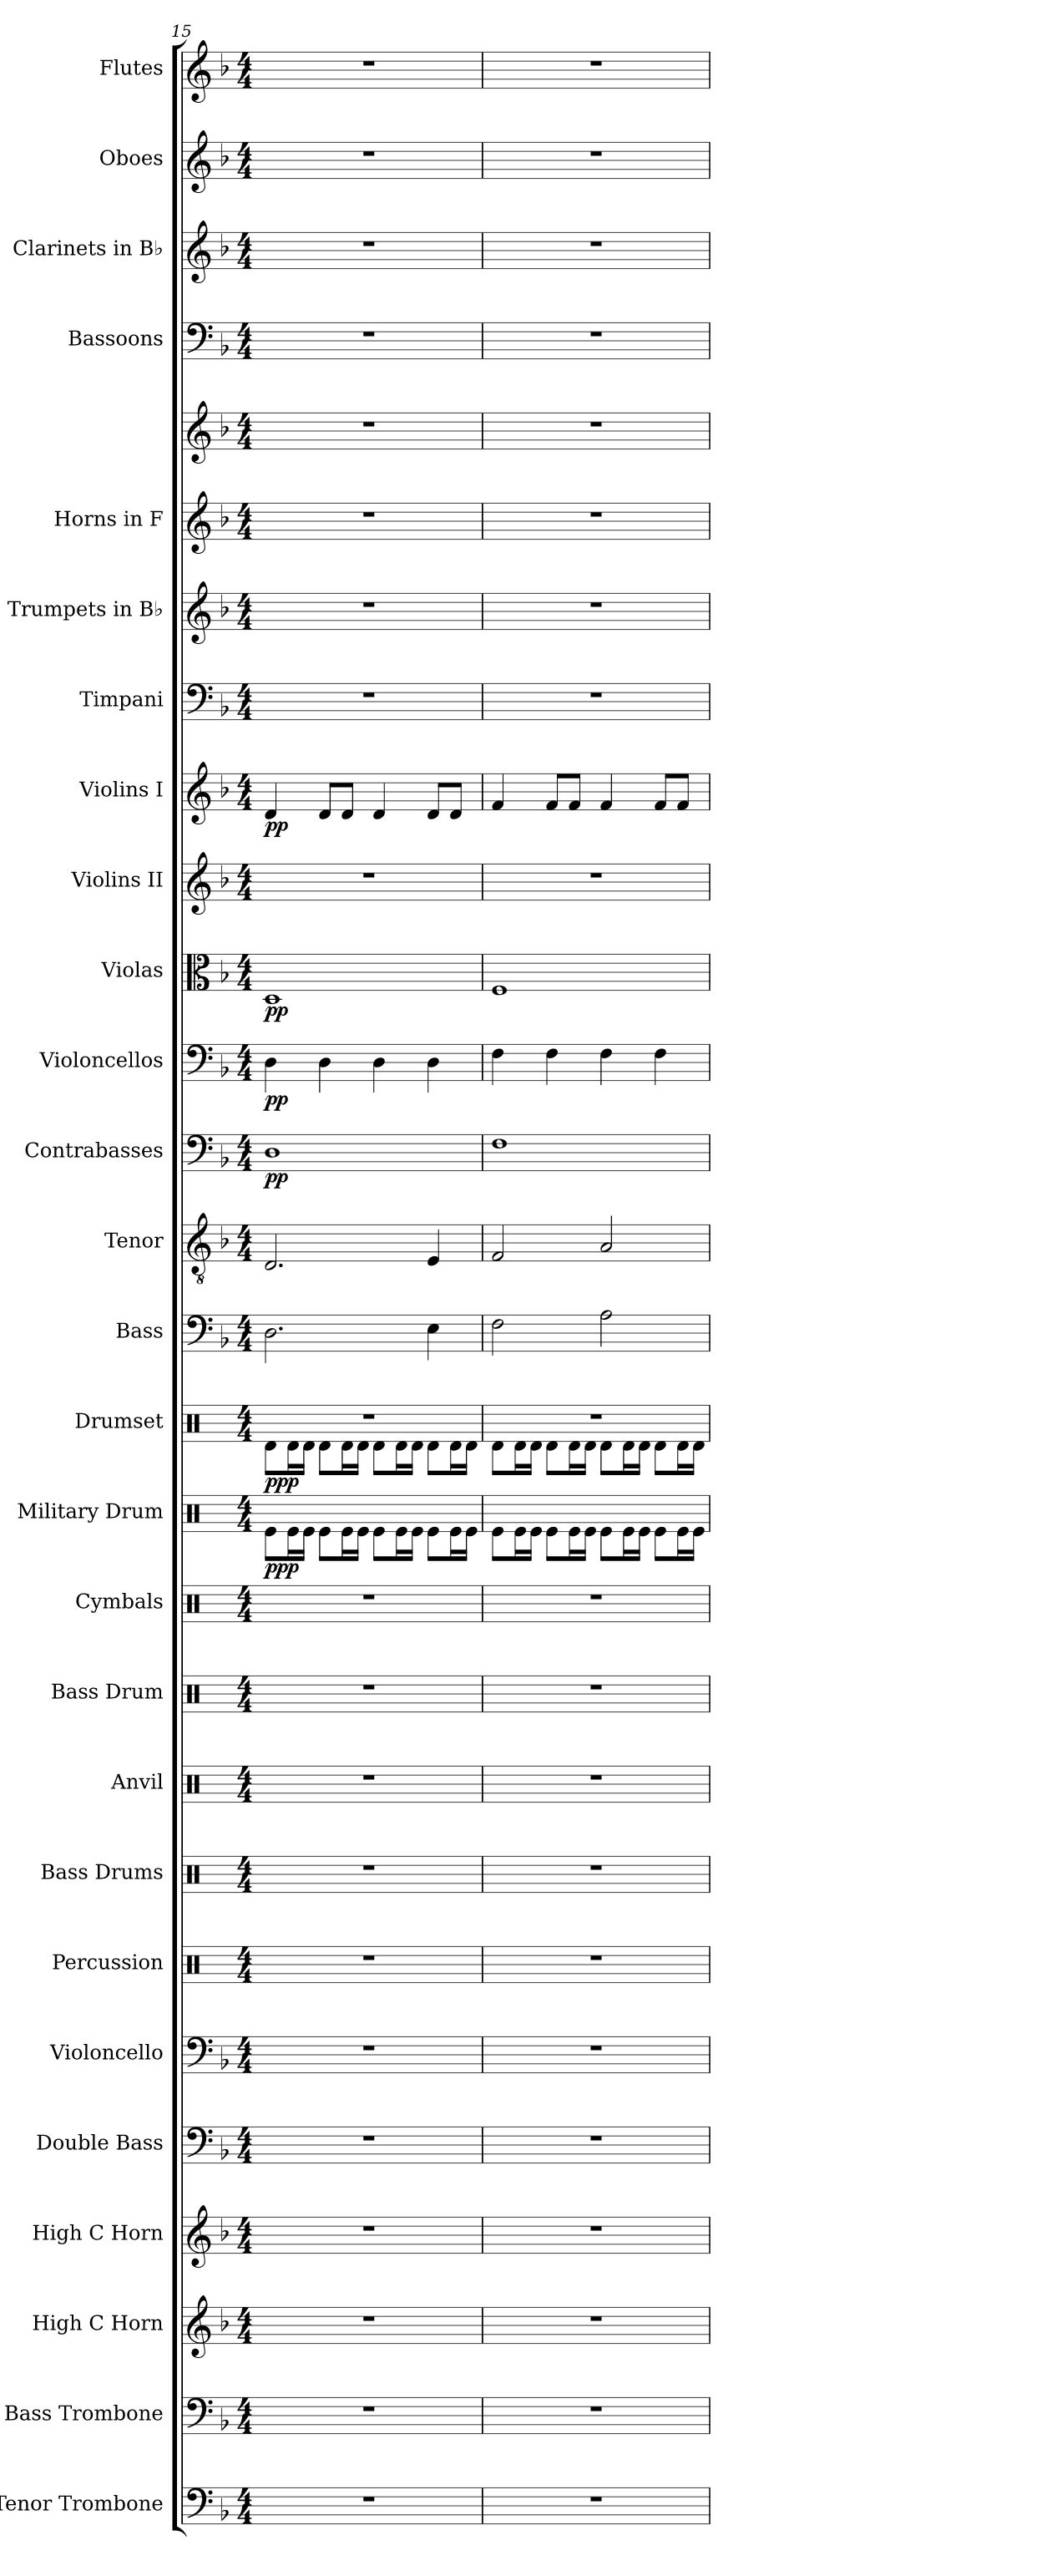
**kern	**kern	**kern	**kern	**kern	**kern	**kern	**kern	**kern	**kern	**kern	**kern	**dynam	**kern	**dynam	**kern	**kern	**kern	**dynam	**kern	**dynam	**kern	**dynam	**kern	**kern	**dynam	**kern	**kern	**kern	**kern	**kern	**kern	**kern	**kern
*part27	*part26	*part25	*part24	*part23	*part22	*part21	*part20	*part19	*part18	*part17	*part16	*part16	*part15	*part15	*part14	*part13	*part12	*part12	*part11	*part11	*part10	*part10	*part9	*part8	*part8	*part7	*part6	*part5	*part5	*part4	*part3	*part2	*part1
*staff28	*staff27	*staff26	*staff25	*staff24	*staff23	*staff22	*staff21	*staff20	*staff19	*staff18	*staff17	*staff17	*staff16	*staff16	*staff15	*staff14	*staff13	*staff13	*staff12	*staff12	*staff11	*staff11	*staff10	*staff9	*staff9	*staff8	*staff7	*staff6	*staff5	*staff4	*staff3	*staff2	*staff1
*I"Tenor Trombone	*I"Bass Trombone	*I"High C Horn	*I"High C Horn	*I"Double Bass	*I"Violoncello	*I"Percussion	*I"Bass Drums	*I"Anvil	*I"Bass Drum	*I"Cymbals	*I"Military Drum	*	*I"Drumset	*	*I"Bass	*I"Tenor	*I"Contrabasses	*	*I"Violoncellos	*	*I"Violas	*	*I"Violins II	*I"Violins I	*	*I"Timpani	*I"Trumpets in B♭	*I"Horns in F	*	*I"Bassoons	*I"Clarinets in B♭	*I"Oboes	*I"Flutes
*I'T. Tbn.	*I'B. Tbn.	*I'H. C Hn.	*I'H. C Hn.	*I'Db.	*I'Vc.	*I'Perc.	*I'B.D.	*I'Anv.	*I'B. Dr.	*I'Cym.	*I'Mil. Dr.	*	*I'Drs.	*	*I'B.	*I'T.	*I'Cb.	*	*I'Vc.	*	*I'Vla.	*	*I'Vln. II	*I'Vln. I	*	*I'Timp.	*	*	*	*I'Bsn.	*	*I'Ob.	*I'Fl.
*clefF4	*clefF4	*clefG2	*clefG2	*clefF4	*clefF4	*clefX	*clefX	*clefX	*clefX	*clefX	*clefX	*	*clefX	*	*clefF4	*clefGv2	*clefF4	*	*clefF4	*	*clefC3	*	*clefG2	*clefG2	*	*clefF4	*clefG2	*clefG2	*clefG2	*clefF4	*clefG2	*clefG2	*clefG2
*	*	*ITrd7c12	*ITrd7c12	*ITrd7c12	*	*	*	*	*	*	*	*	*	*	*	*	*ITrd7c12	*	*	*	*	*	*	*	*	*	*ITrd1c2	*ITrd4c7	*ITrd4c7	*	*ITrd1c2	*	*
*k[b-]	*k[b-]	*k[b-]	*k[b-]	*k[b-]	*k[b-]	*k[]	*k[]	*k[]	*k[]	*k[]	*k[]	*	*k[]	*	*k[b-]	*k[b-]	*k[b-]	*	*k[b-]	*	*k[b-]	*	*k[b-]	*k[b-]	*	*k[b-]	*k[b-e-a-]	*k[b-e-]	*k[b-e-]	*k[b-]	*k[b-e-a-]	*k[b-]	*k[b-]
*M4/4	*M4/4	*M4/4	*M4/4	*M4/4	*M4/4	*M4/4	*M4/4	*M4/4	*M4/4	*M4/4	*M4/4	*	*M4/4	*	*M4/4	*M4/4	*M4/4	*	*M4/4	*	*M4/4	*	*M4/4	*M4/4	*	*M4/4	*M4/4	*M4/4	*M4/4	*M4/4	*M4/4	*M4/4	*M4/4
=15	=15	=15	=15	=15	=15	=15	=15	=15	=15	=15	=15	=15	=15	=15	=15	=15	=15	=15	=15	=15	=15	=15	=15	=15	=15	=15	=15	=15	=15	=15	=15	=15	=15
*	*	*	*	*	*	*	*	*	*	*	*	*	*^	*	*	*	*	*	*	*	*	*	*	*	*	*	*	*	*	*	*	*	*
!	!	!	!	!	!	!	!	!	!	!	!	!LO:DY:b	!	!	!LO:DY:b	!	!	!	!LO:DY:b	!	!LO:DY:b	!	!LO:DY:b	!	!	!LO:DY:b	!	!	!	!	!	!	!	!
1r	1r	1r	1r	1r	1r	1r	1r	1r	1r	1r	8Re\L	ppp	1r	8Rd\L	ppp	2.D\	2.D/	1DD	pp	4D\	pp	1D	pp	1r	4d/	pp	1r	1r	1r	1r	1r	1r	1r	1r
.	.	.	.	.	.	.	.	.	.	.	16Re\L	.	.	16Rd\L	.	.	.	.	.	.	.	.	.	.	.	.	.	.	.	.	.	.	.	.
.	.	.	.	.	.	.	.	.	.	.	16Re\JJ	.	.	16Rd\JJ	.	.	.	.	.	.	.	.	.	.	.	.	.	.	.	.	.	.	.	.
.	.	.	.	.	.	.	.	.	.	.	8Re\L	.	.	8Rd\L	.	.	.	.	.	4D\	.	.	.	.	8d/L	.	.	.	.	.	.	.	.	.
.	.	.	.	.	.	.	.	.	.	.	16Re\L	.	.	16Rd\L	.	.	.	.	.	.	.	.	.	.	8d/J	.	.	.	.	.	.	.	.	.
.	.	.	.	.	.	.	.	.	.	.	16Re\JJ	.	.	16Rd\JJ	.	.	.	.	.	.	.	.	.	.	.	.	.	.	.	.	.	.	.	.
.	.	.	.	.	.	.	.	.	.	.	8Re\L	.	.	8Rd\L	.	.	.	.	.	4D\	.	.	.	.	4d/	.	.	.	.	.	.	.	.	.
.	.	.	.	.	.	.	.	.	.	.	16Re\L	.	.	16Rd\L	.	.	.	.	.	.	.	.	.	.	.	.	.	.	.	.	.	.	.	.
.	.	.	.	.	.	.	.	.	.	.	16Re\JJ	.	.	16Rd\JJ	.	.	.	.	.	.	.	.	.	.	.	.	.	.	.	.	.	.	.	.
.	.	.	.	.	.	.	.	.	.	.	8Re\L	.	.	8Rd\L	.	4E\	4E/	.	.	4D\	.	.	.	.	8d/L	.	.	.	.	.	.	.	.	.
.	.	.	.	.	.	.	.	.	.	.	16Re\L	.	.	16Rd\L	.	.	.	.	.	.	.	.	.	.	8d/J	.	.	.	.	.	.	.	.	.
.	.	.	.	.	.	.	.	.	.	.	16Re\JJ	.	.	16Rd\JJ	.	.	.	.	.	.	.	.	.	.	.	.	.	.	.	.	.	.	.	.
!!LO:PB:g=z
=16	=16	=16	=16	=16	=16	=16	=16	=16	=16	=16	=16	=16	=16	=16	=16	=16	=16	=16	=16	=16	=16	=16	=16	=16	=16	=16	=16	=16	=16	=16	=16	=16	=16	=16
1r	1r	1r	1r	1r	1r	1r	1r	1r	1r	1r	8Re\L	.	1r	8Rd\L	.	2F\	2F/	1FF	.	4F\	.	1F	.	1r	4f/	.	1r	1r	1r	1r	1r	1r	1r	1r
.	.	.	.	.	.	.	.	.	.	.	16Re\L	.	.	16Rd\L	.	.	.	.	.	.	.	.	.	.	.	.	.	.	.	.	.	.	.	.
.	.	.	.	.	.	.	.	.	.	.	16Re\JJ	.	.	16Rd\JJ	.	.	.	.	.	.	.	.	.	.	.	.	.	.	.	.	.	.	.	.
.	.	.	.	.	.	.	.	.	.	.	8Re\L	.	.	8Rd\L	.	.	.	.	.	4F\	.	.	.	.	8f/L	.	.	.	.	.	.	.	.	.
.	.	.	.	.	.	.	.	.	.	.	16Re\L	.	.	16Rd\L	.	.	.	.	.	.	.	.	.	.	8f/J	.	.	.	.	.	.	.	.	.
.	.	.	.	.	.	.	.	.	.	.	16Re\JJ	.	.	16Rd\JJ	.	.	.	.	.	.	.	.	.	.	.	.	.	.	.	.	.	.	.	.
.	.	.	.	.	.	.	.	.	.	.	8Re\L	.	.	8Rd\L	.	2A\	2A/	.	.	4F\	.	.	.	.	4f/	.	.	.	.	.	.	.	.	.
.	.	.	.	.	.	.	.	.	.	.	16Re\L	.	.	16Rd\L	.	.	.	.	.	.	.	.	.	.	.	.	.	.	.	.	.	.	.	.
.	.	.	.	.	.	.	.	.	.	.	16Re\JJ	.	.	16Rd\JJ	.	.	.	.	.	.	.	.	.	.	.	.	.	.	.	.	.	.	.	.
.	.	.	.	.	.	.	.	.	.	.	8Re\L	.	.	8Rd\L	.	.	.	.	.	4F\	.	.	.	.	8f/L	.	.	.	.	.	.	.	.	.
.	.	.	.	.	.	.	.	.	.	.	16Re\L	.	.	16Rd\L	.	.	.	.	.	.	.	.	.	.	8f/J	.	.	.	.	.	.	.	.	.
.	.	.	.	.	.	.	.	.	.	.	16Re\JJ	.	.	16Rd\JJ	.	.	.	.	.	.	.	.	.	.	.	.	.	.	.	.	.	.	.	.
*	*	*	*	*	*	*	*	*	*	*	*	*	*v	*v	*	*	*	*	*	*	*	*	*	*	*	*	*	*	*	*	*	*	*	*
=	=	=	=	=	=	=	=	=	=	=	=	=	=	=	=	=	=	=	=	=	=	=	=	=	=	=	=	=	=	=	=	=	=
*-	*-	*-	*-	*-	*-	*-	*-	*-	*-	*-	*-	*-	*-	*-	*-	*-	*-	*-	*-	*-	*-	*-	*-	*-	*-	*-	*-	*-	*-	*-	*-	*-	*-
